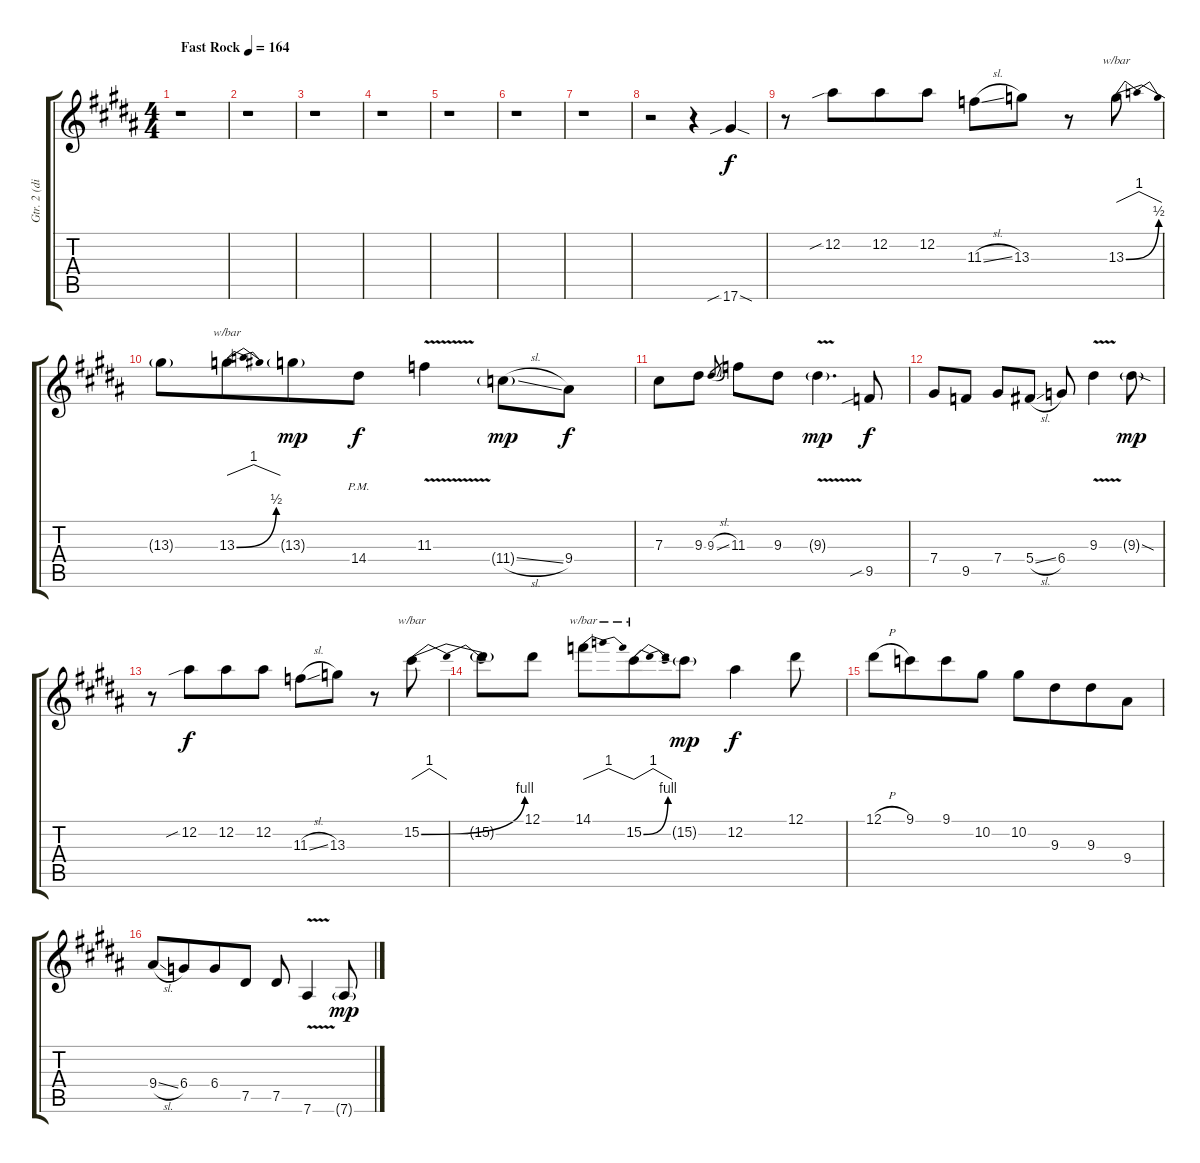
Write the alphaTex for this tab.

\track ("Gtr. 2 (dist)" "Gtr. 2 (di") {instrument distortionguitar}
\staff {score tabs}
\tuning (Eb4 Bb3 Gb3 Db3 Ab2 Eb2) {hide}
\ts (4 4)
\tempo (164 "Fast Rock")
\clef g2
\ks b
r.1{dy f instrument distortionguitar} |
r.1 |
r.1 |
r.1 |
r.1 |
r.1 |
r.1 |
r.2 r.4 17.6{sib sod}.4 |
r.8 12.2{sib}.8{beam merge} 12.2.8 12.2.8 11.3{sl}.8 13.3.8 r.8 13.3{be (bend 0 0 60 2)}.8{tbe (dip default 0 0 30 4 60 0)} |
13.3{t}.8 13.3{be (bend 0 0 60 2)}.8{tbe (dip default 0 0 30 4 60 0) beam merge} 13.3{g}.8{dy mp} 14.4{pm}.8{dy f} 11.3{v}.4 11.4{sl g}.8{dy mp} 9.4.8{dy f} |
7.3.8 9.3.8 9.3{sl}.8{gr} 11.3.8 9.3.8 9.3{v g}.4{d dy mp} 9.5{sib}.8{dy f} |
7.4.8 9.5.8 7.4.8 5.4{sl}.8 6.4.8 9.3{v}.4 9.3{sod g}.8{dy mp} |
r.8 12.2{sib}.8{dy f beam merge} 12.2.8 12.2.8 11.3{sl}.8 13.3.8 r.8{beam merge} 15.2{be (bend 0 0 60 4)}.8{tbe (dip default 0 0 30 4 60 0)} |
15.2{t}.8 12.1.8 14.1.8{tbe (dip default 0 0 30 4 60 0)} 15.2{be (bend 0 0 60 4)}.8{tbe (dip default 0 0 30 4 60 0) beam merge} 15.2{g}.8{dy mp beam merge} 12.2.4{dy f} 12.1.8 |
12.1{h}.8 9.1.8{beam merge} 9.1.8 10.2.8 10.2.8 9.3.8{beam merge} 9.3.8 9.4.8 |
9.4{sl}.8 6.4.8{beam merge} 6.4.8 7.5.8 7.5.8 7.6{v}.4 7.6{g}.8{dy mp}
